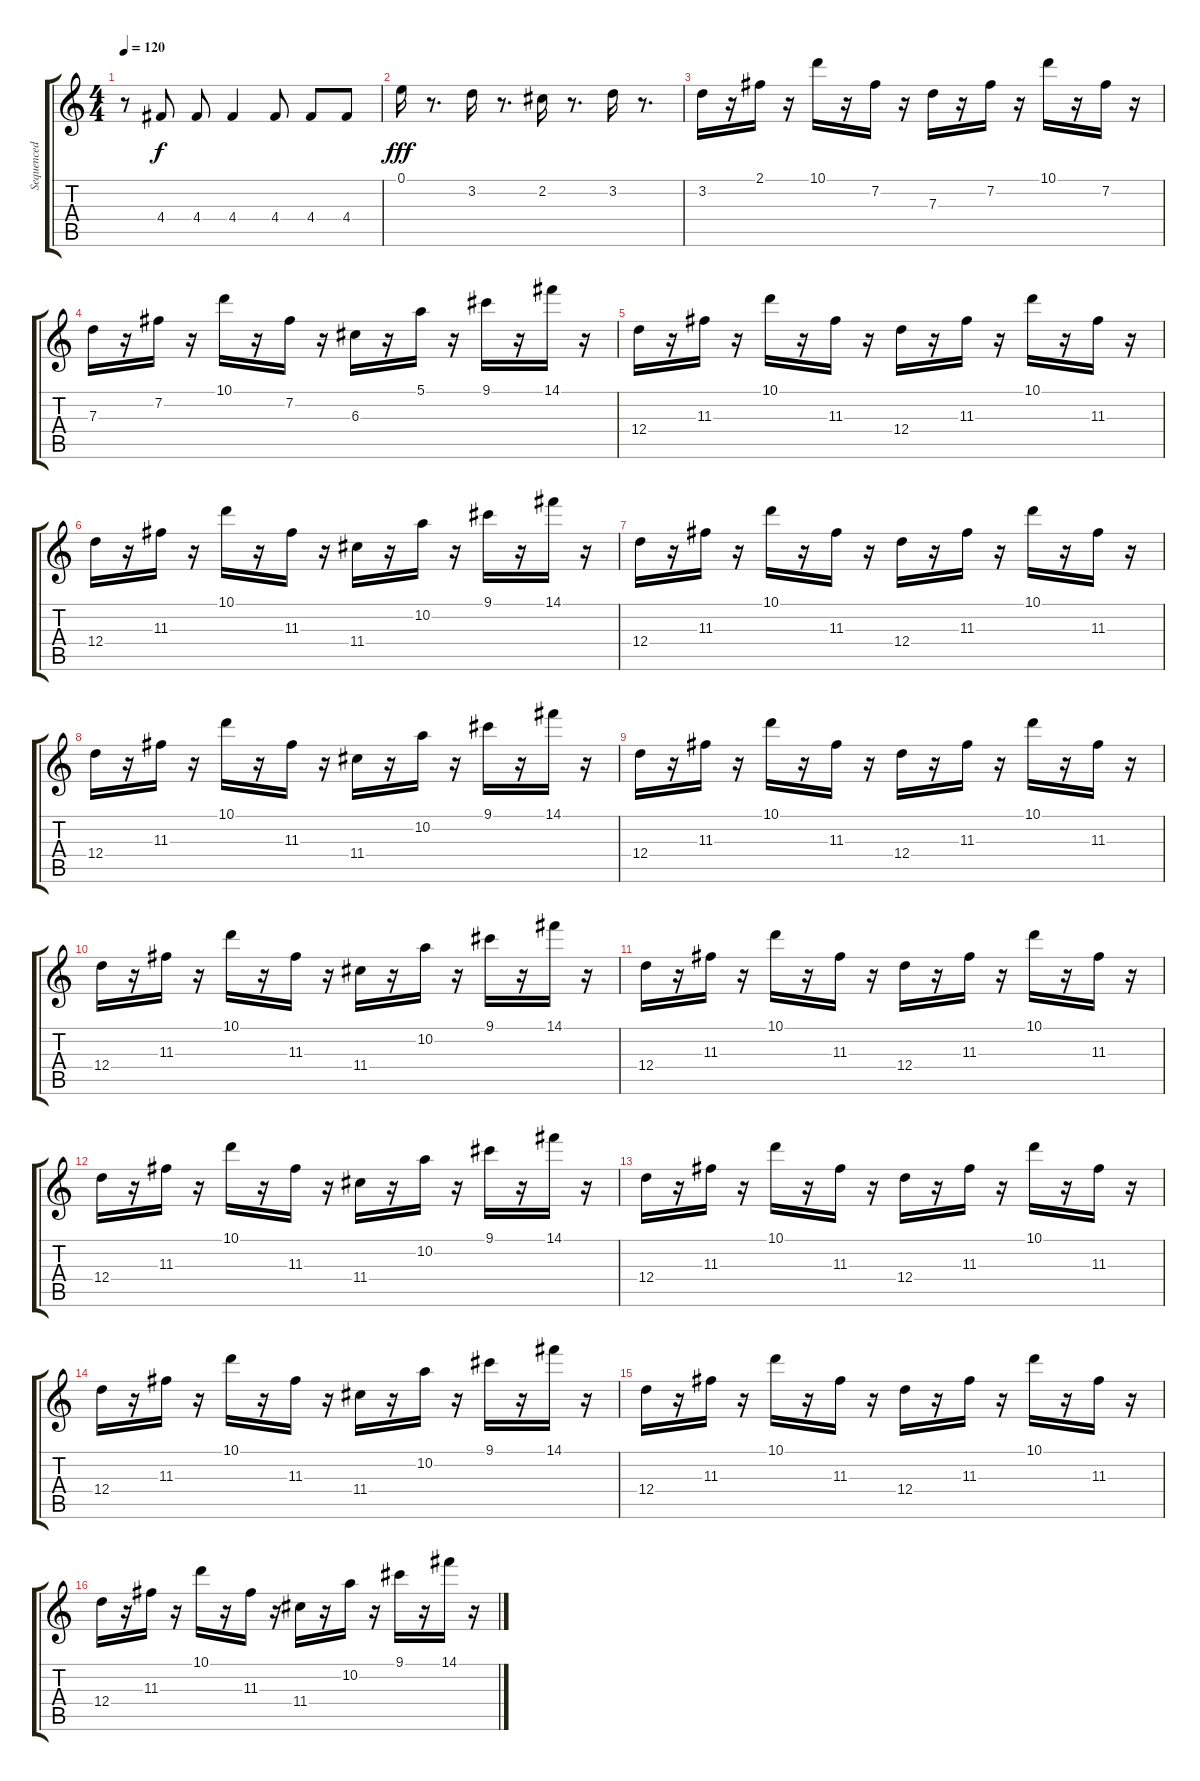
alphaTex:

\track ("Sequenced by SiMMply Andy © 1997." "Sequenced ") {instrument electricguitarmuted}
\staff {score tabs}
\tuning (E4 B3 G3 D3 A2 E2) {hide}
\ts (4 4)
\tempo 120
\clef g2
\ks c
r.8{dy fff} 4.4.8{dy f} 4.4.8 4.4.4 4.4.8 4.4.8 4.4.8 |
0.1.16{dy fff} r.8{d} 3.2.16 r.8{d} 2.2.16 r.8{d} 3.2.16 r.8{d} |
3.2.16 r.16 2.1.16 r.16 10.1.16 r.16 7.2.16 r.16 7.3.16 r.16 7.2.16 r.16 10.1.16 r.16 7.2.16 r.16 |
7.3.16 r.16 7.2.16 r.16 10.1.16 r.16 7.2.16 r.16 6.3.16 r.16 5.1.16 r.16 9.1.16 r.16 14.1.16 r.16 |
12.4.16 r.16 11.3.16 r.16 10.1.16 r.16 11.3.16 r.16 12.4.16 r.16 11.3.16 r.16 10.1.16 r.16 11.3.16 r.16 |
12.4.16 r.16 11.3.16 r.16 10.1.16 r.16 11.3.16 r.16 11.4.16 r.16 10.2.16 r.16 9.1.16 r.16 14.1.16 r.16 |
12.4.16 r.16 11.3.16 r.16 10.1.16 r.16 11.3.16 r.16 12.4.16 r.16 11.3.16 r.16 10.1.16 r.16 11.3.16 r.16 |
12.4.16 r.16 11.3.16 r.16 10.1.16 r.16 11.3.16 r.16 11.4.16 r.16 10.2.16 r.16 9.1.16 r.16 14.1.16 r.16 |
12.4.16 r.16 11.3.16 r.16 10.1.16 r.16 11.3.16 r.16 12.4.16 r.16 11.3.16 r.16 10.1.16 r.16 11.3.16 r.16 |
12.4.16 r.16 11.3.16 r.16 10.1.16 r.16 11.3.16 r.16 11.4.16 r.16 10.2.16 r.16 9.1.16 r.16 14.1.16 r.16 |
12.4.16 r.16 11.3.16 r.16 10.1.16 r.16 11.3.16 r.16 12.4.16 r.16 11.3.16 r.16 10.1.16 r.16 11.3.16 r.16 |
12.4.16 r.16 11.3.16 r.16 10.1.16 r.16 11.3.16 r.16 11.4.16 r.16 10.2.16 r.16 9.1.16 r.16 14.1.16 r.16 |
12.4.16 r.16 11.3.16 r.16 10.1.16 r.16 11.3.16 r.16 12.4.16 r.16 11.3.16 r.16 10.1.16 r.16 11.3.16 r.16 |
12.4.16 r.16 11.3.16 r.16 10.1.16 r.16 11.3.16 r.16 11.4.16 r.16 10.2.16 r.16 9.1.16 r.16 14.1.16 r.16 |
12.4.16 r.16 11.3.16 r.16 10.1.16 r.16 11.3.16 r.16 12.4.16 r.16 11.3.16 r.16 10.1.16 r.16 11.3.16 r.16 |
12.4.16 r.16 11.3.16 r.16 10.1.16 r.16 11.3.16 r.16 11.4.16 r.16 10.2.16 r.16 9.1.16 r.16 14.1.16 r.16
